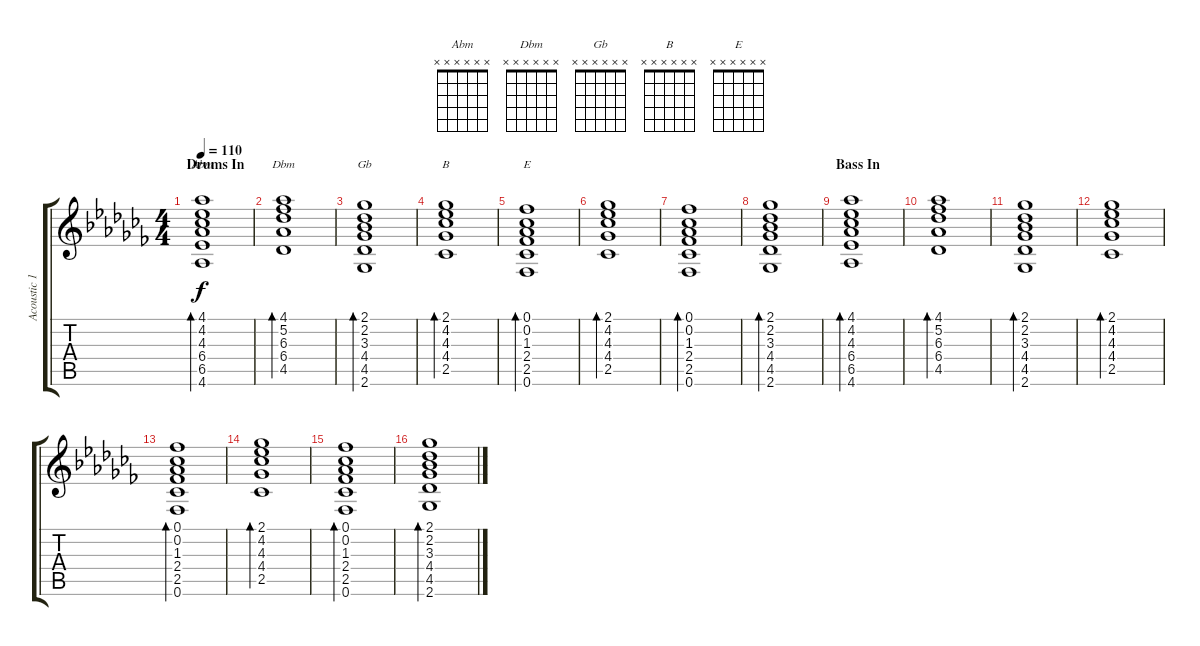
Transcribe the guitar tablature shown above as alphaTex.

\track ("Acoustic 1" "Acoustic 1") {instrument acousticguitarsteel}
\staff {score tabs}
\tuning (E4 B3 G3 D3 A2 E2) {hide}
\chord ("Abm" x x x x x x)
\chord ("Dbm" x x x x x x)
\chord ("Gb" x x x x x x)
\chord ("B" x x x x x x)
\chord ("E" x x x x x x)
\ts (4 4)
\section ("" "Drums In")
\tempo 110
\clef g2
\ks abminor
(4.1 4.2 4.3 6.4 6.5 4.6).1{bd 480 ch "Abm" dy f} |
(4.1 5.2 6.3 6.4 4.5).1{bd 480 ch "Dbm"} |
(2.1 2.2 3.3 4.4 4.5 2.6).1{bd 480 ch "Gb"} |
(2.1 4.2 4.3 4.4 2.5).1{bd 480 ch "B"} |
(0.1 0.2 1.3 2.4 2.5 0.6).1{bd 480 ch "E"} |
(2.1 4.2 4.3 4.4 2.5).1{bd 480} |
(0.1 0.2 1.3 2.4 2.5 0.6).1{bd 480} |
(2.1 2.2 3.3 4.4 4.5 2.6).1{bd 480} |
\section ("" "Bass In")
(4.1 4.2 4.3 6.4 6.5 4.6).1{bd 480} |
(4.1 5.2 6.3 6.4 4.5).1{bd 480} |
(2.1 2.2 3.3 4.4 4.5 2.6).1{bd 480} |
(2.1 4.2 4.3 4.4 2.5).1{bd 480} |
(0.1 0.2 1.3 2.4 2.5 0.6).1{bd 480} |
(2.1 4.2 4.3 4.4 2.5).1{bd 480} |
(0.1 0.2 1.3 2.4 2.5 0.6).1{bd 480} |
(2.1 2.2 3.3 4.4 4.5 2.6).1{bd 480}
